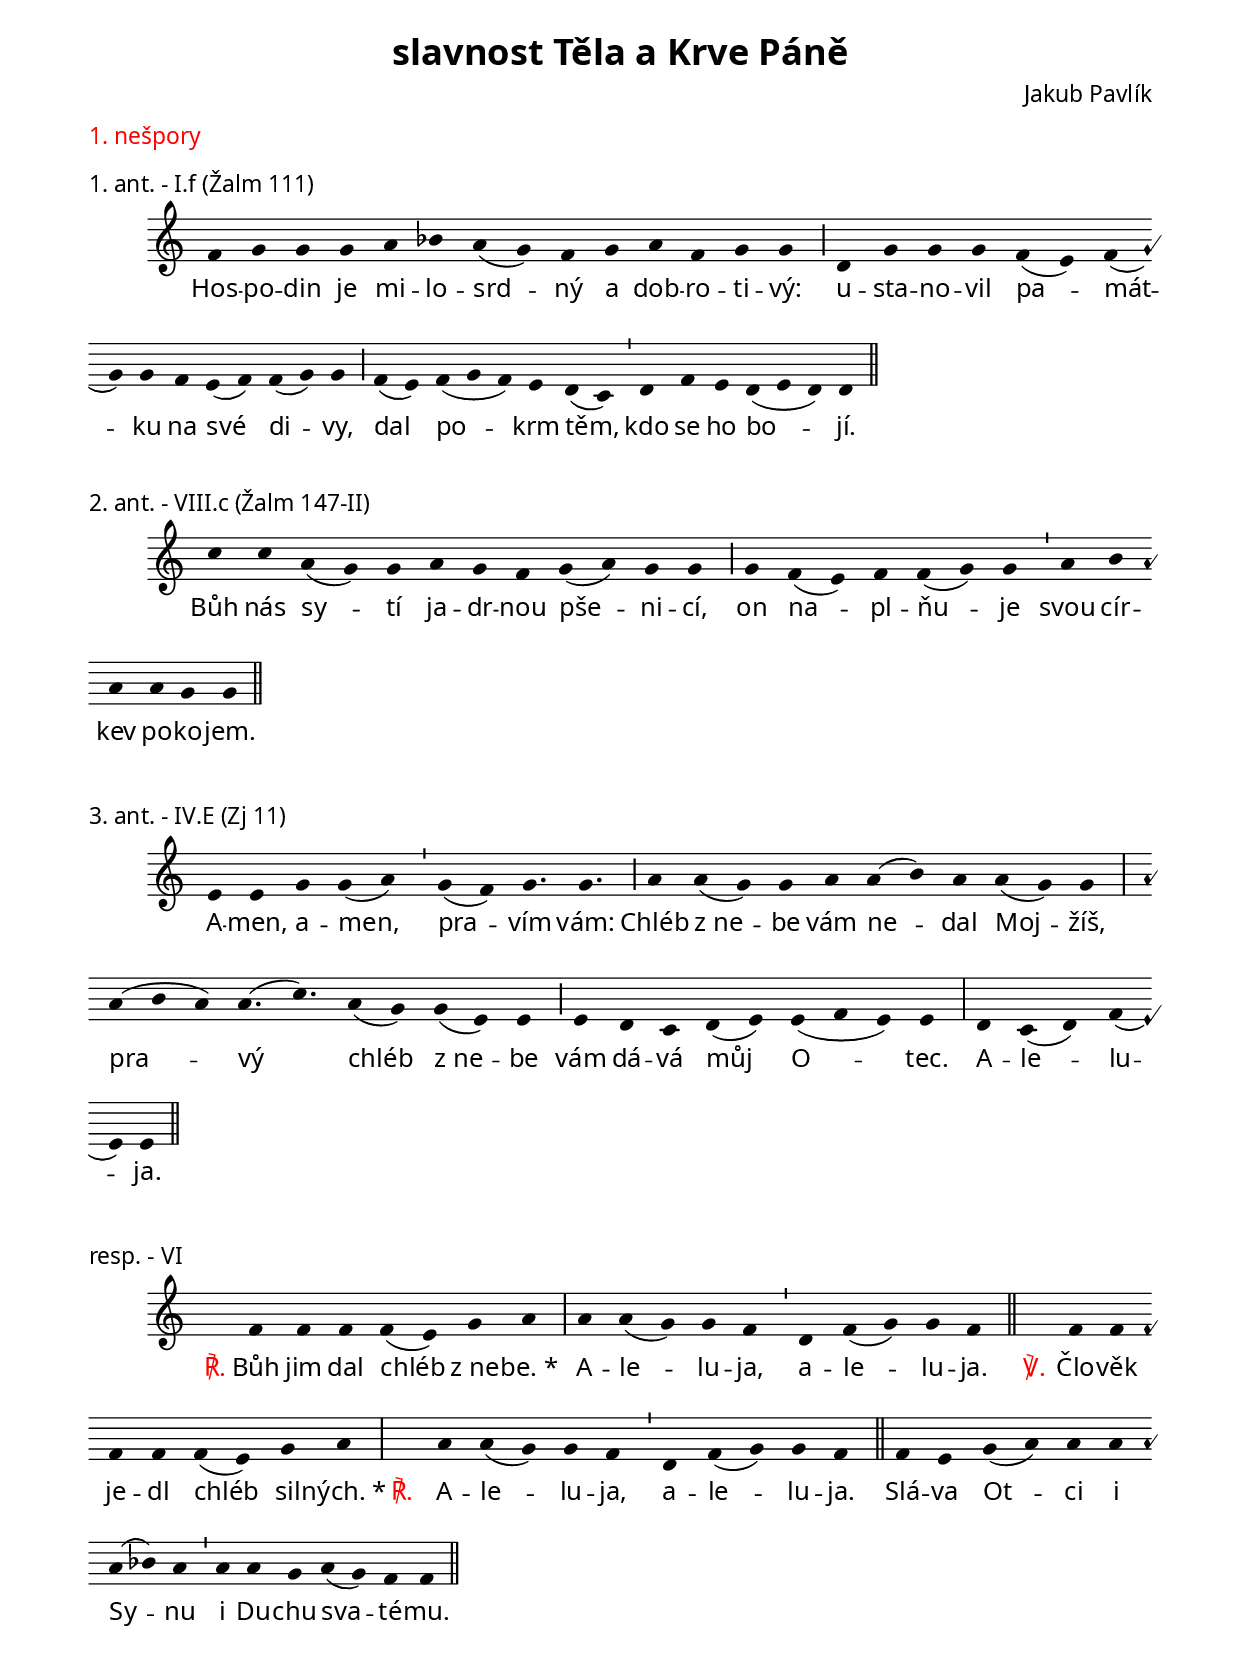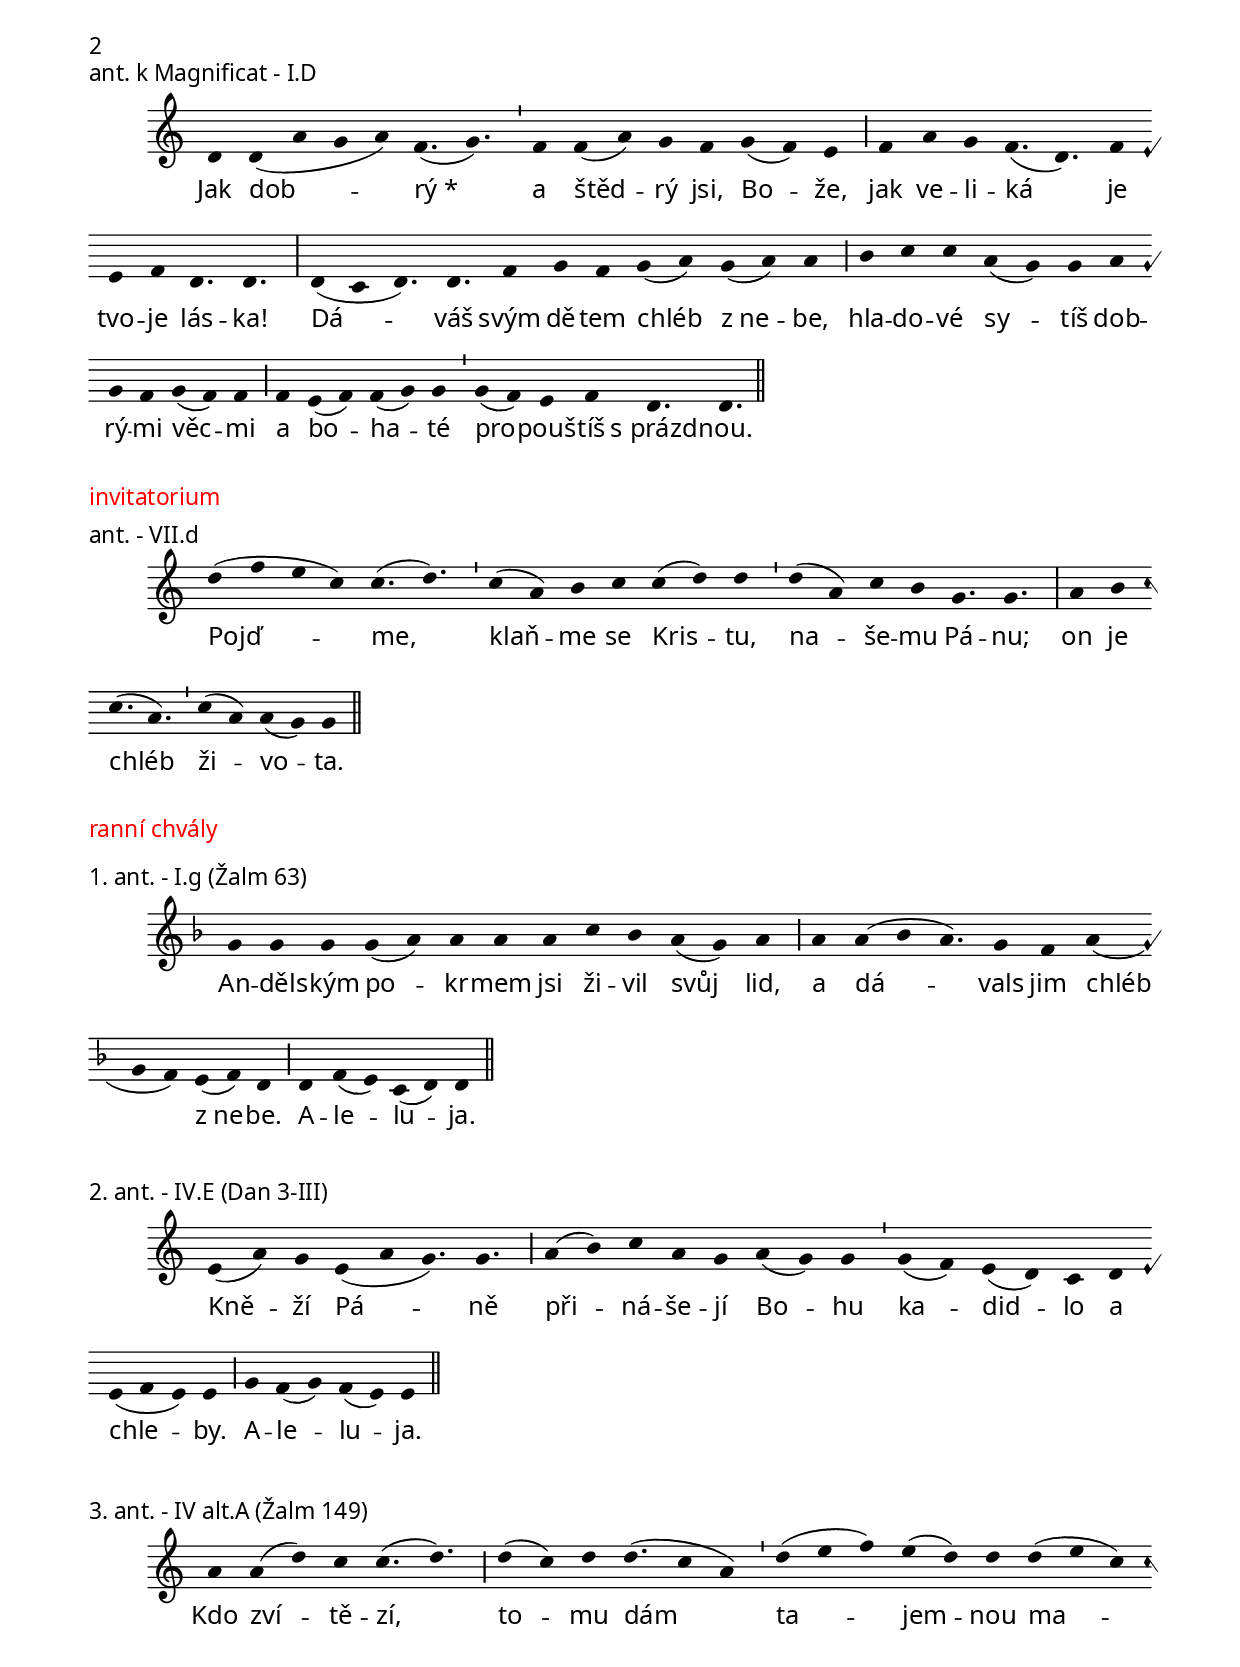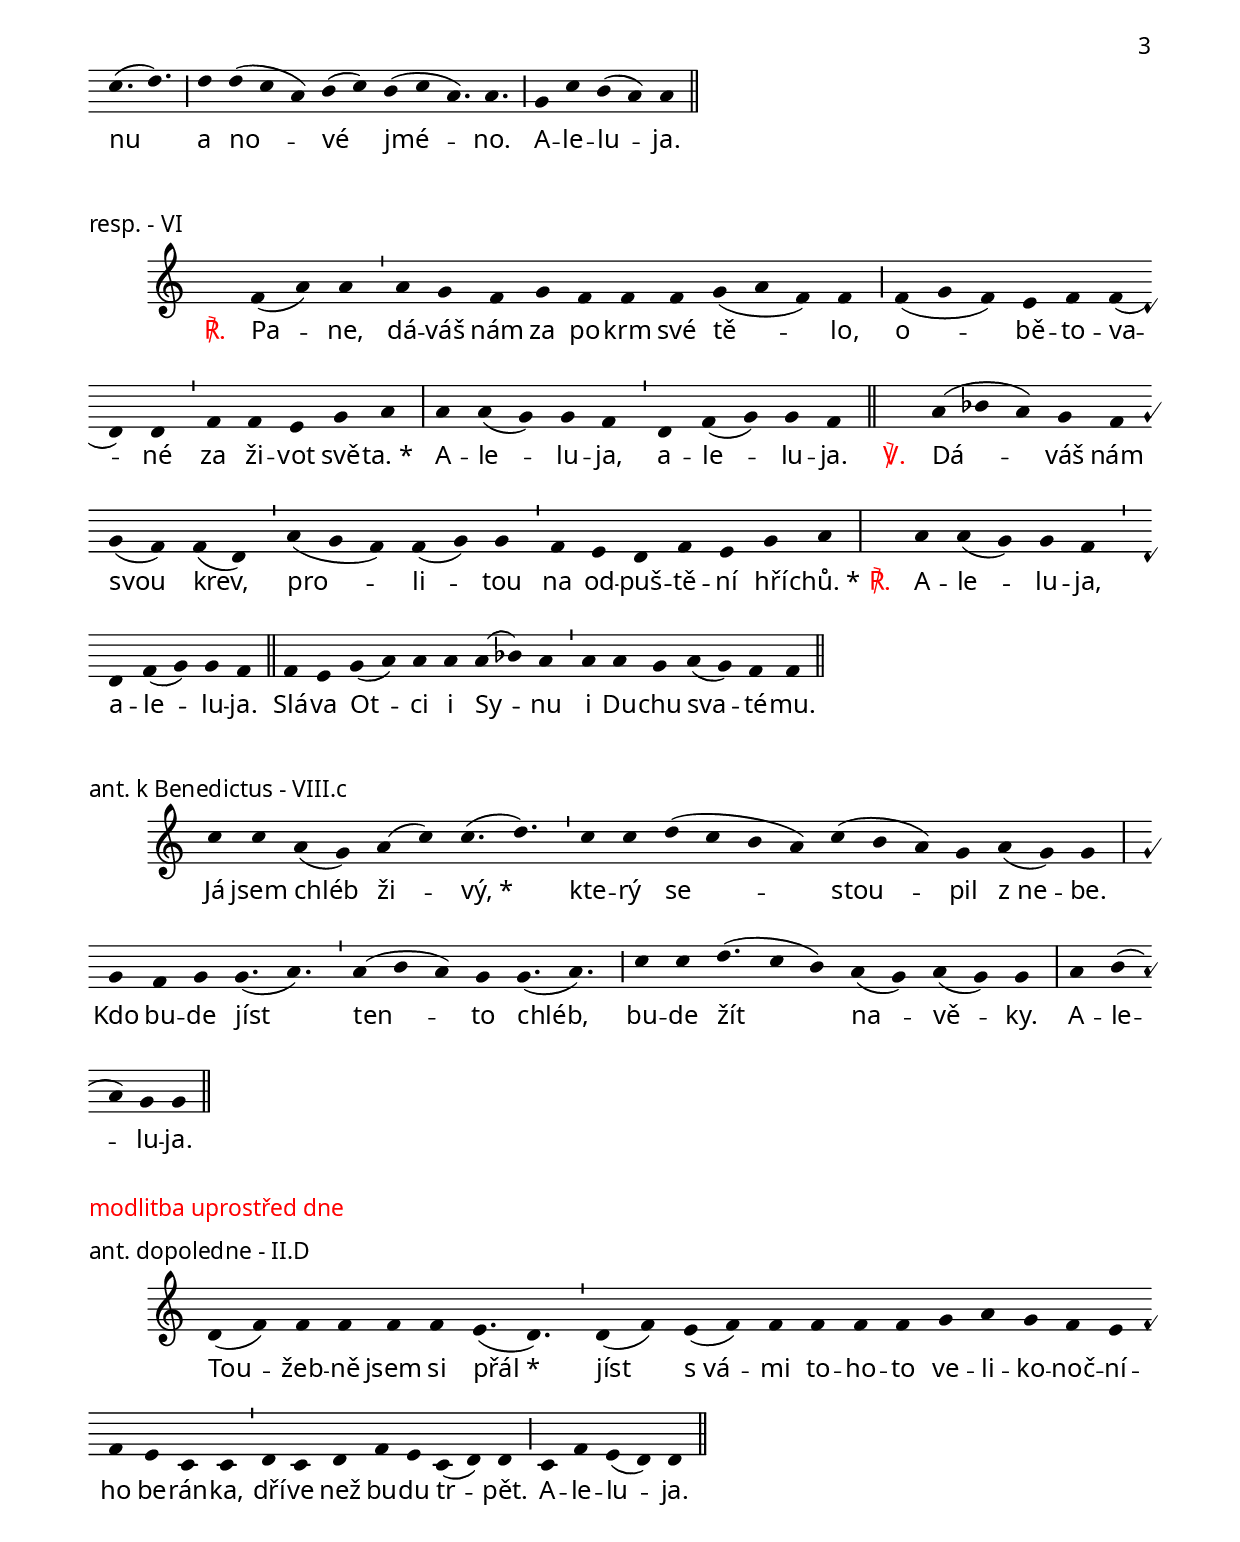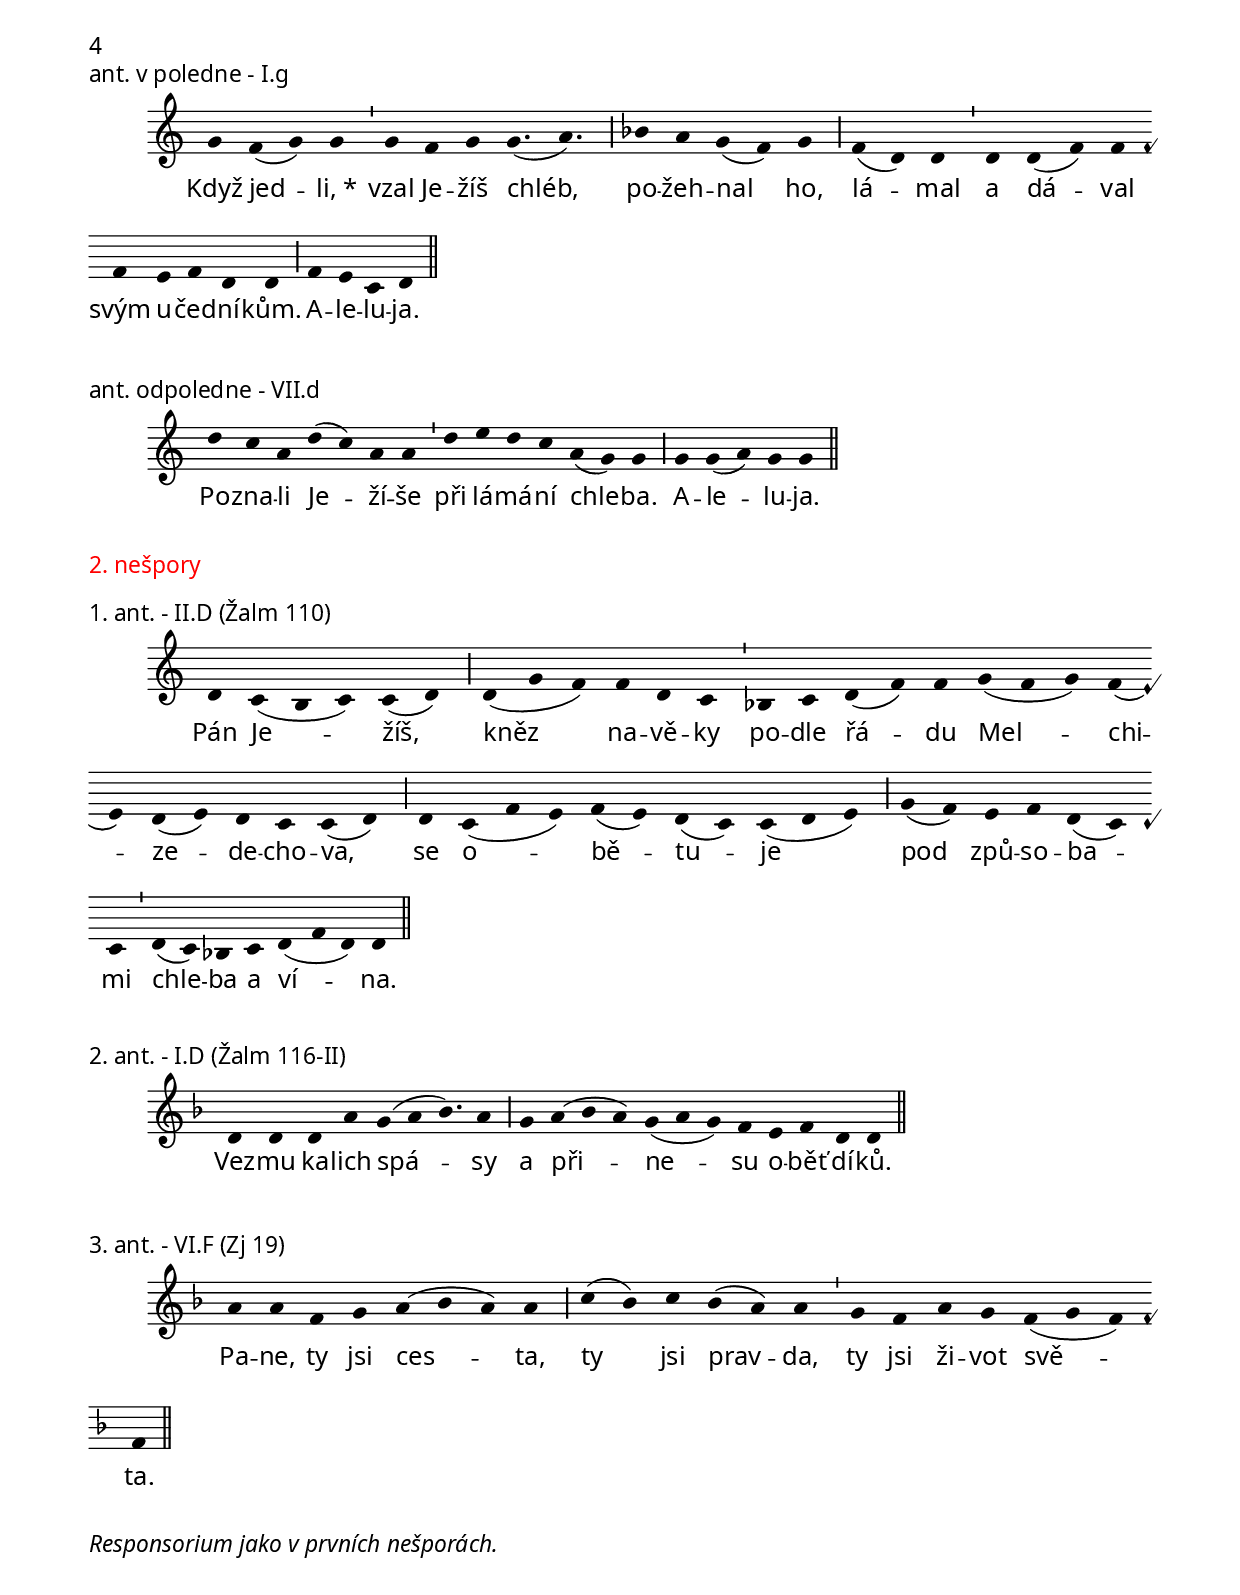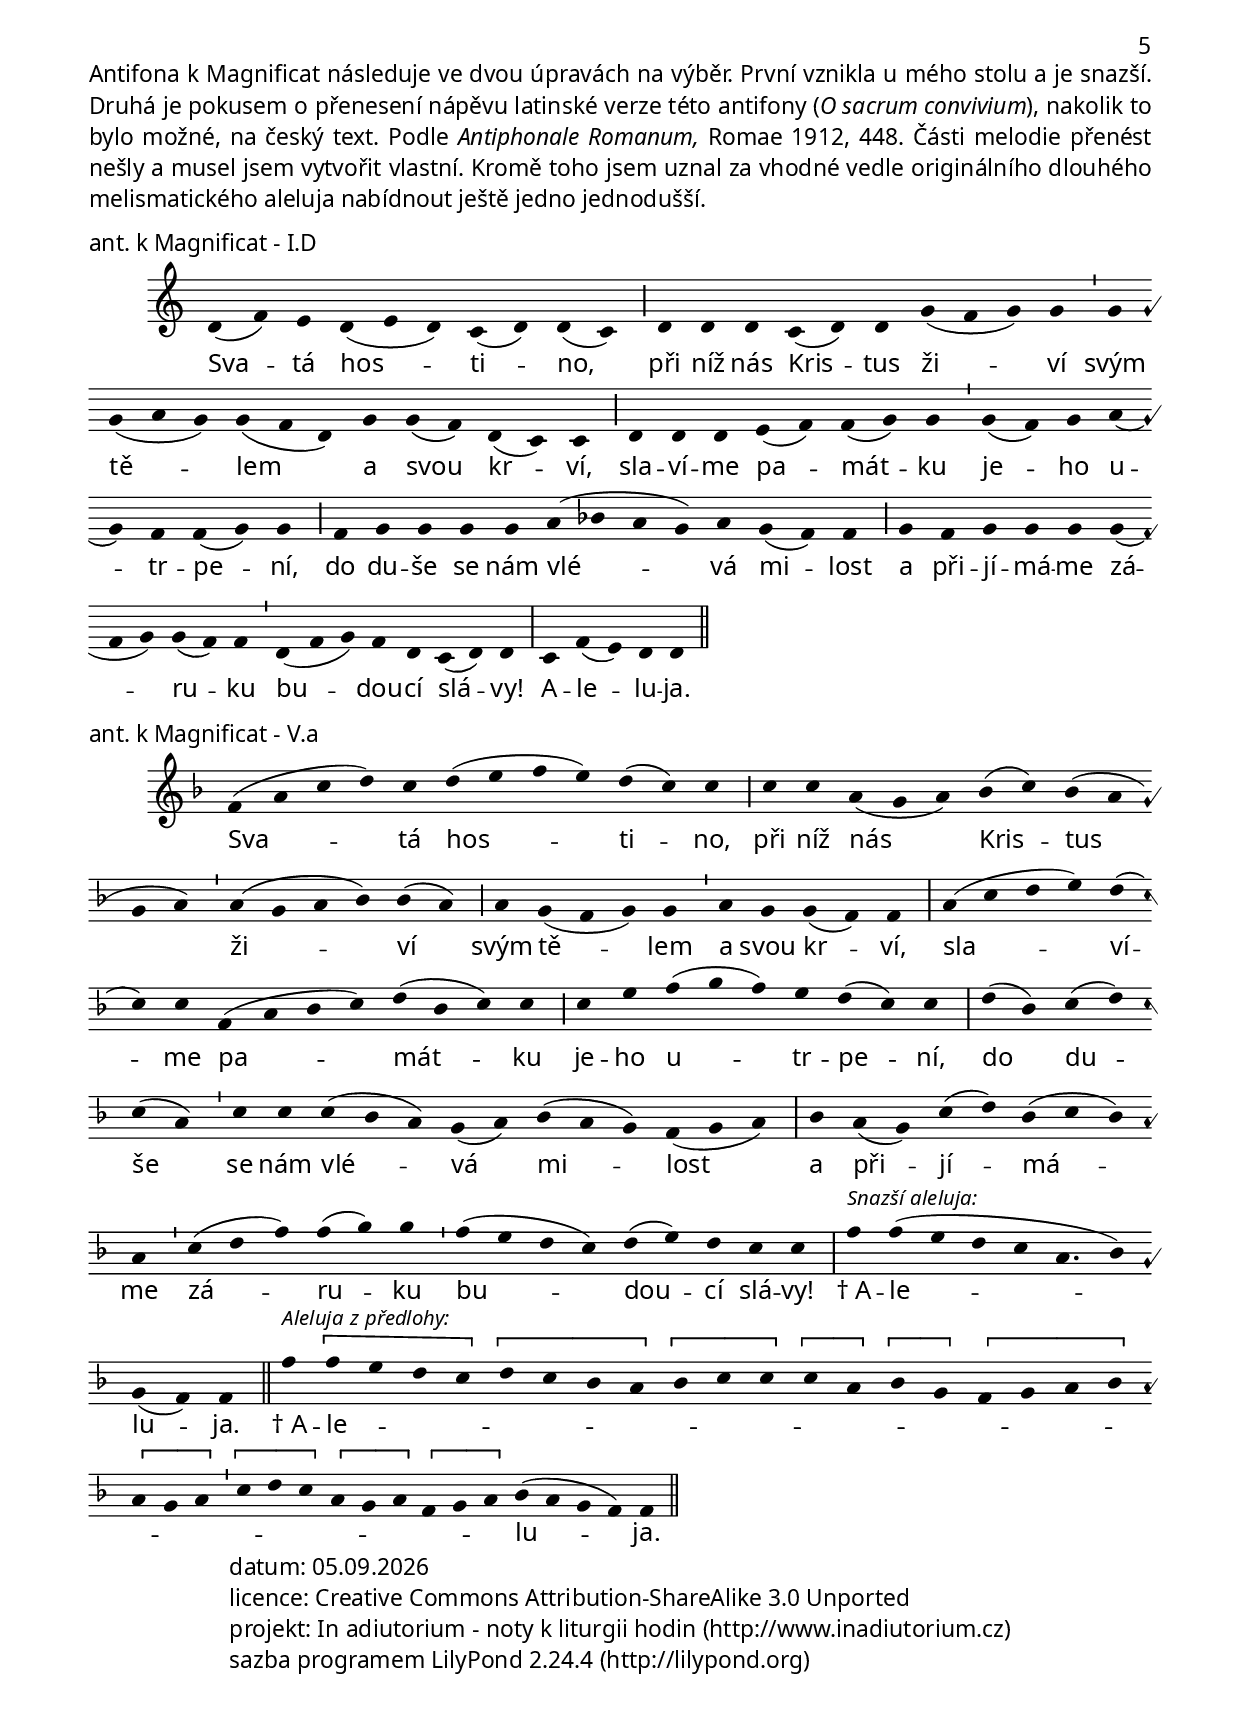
\version "2.14.2"

\header {
  title = "slavnost Těla a Krve Páně"
  composer = "Jakub Pavlík"
}

\include "spolecne.ly"
\include "dilyresponsorii.ly"

\markup {\nadpisHodinka {"1. nešpory"}}

\score {
  \relative c' {
    \choralniRezim
    f g g g a4 bes a( g) f g a f g g \barMaior
    d g g g f( e) f( g) g f e( f) f( g) g \barMaior
    f( e) f( g f) e d( c) \barMin d f e d( e d) d \barFinalis
  }
  \addlyrics {
    Hos -- po -- din je mi -- lo -- srd -- ný a dob -- ro -- ti -- vý:
    u -- sta -- no -- vil pa -- mát -- ku na své di -- vy,
    dal po -- krm těm, kdo se ho bo -- jí.
  }
  \header {
    quid = "1. ant."
    modus = "I"
    differentia = "f" 
    psalmus = "Žalm 111"
    id = ""
    piece = \markup {\sestavTitulek}
  }
}

\score {
  \relative c'' {
    \choralniRezim
    c4 c a( g) g a g f g( a) g g \barMaior
    g f( e) f f( g) g \barMin a b a a g g \barFinalis
  }
  \addlyrics {
    Bůh nás sy -- tí ja -- dr -- nou pše -- ni -- cí,
    on na -- pl -- ňu -- je svou cír -- kev po -- ko -- jem.
  }
  \header {
    quid = "2. ant."
    modus = "VIII"
    differentia = "c" 
    psalmus = "Žalm 147-II"
    id = ""
    piece = \markup {\sestavTitulek}
  }
}

\score {
  \relative c' {
    \choralniRezim
    e4 e g g( a) \barMin g( f) g4. g \barMaior
    a4 a( g) g a a( b) a a( g) g \barMax
    a( b a) a4.( c) a4( g) g( e) e \barMaior
    e d c d( e) e( f e) e \barMax
    d c( d) f( e) e \barFinalis
  }
  \addlyrics {
    A -- men, a -- men, pra -- vím vám:
    Chléb z_ne -- be vám ne -- dal Moj -- žíš,
    pra -- vý chléb z_ne -- be vám dá -- vá můj O -- tec.
    A -- le -- lu -- ja.
  }
  \header {
    quid = "3. ant."
    modus = "IV"
    differentia = "E" 
    psalmus = "Zj 11"
    id = ""
    piece = \markup {\sestavTitulek}
  }
}

\score {
  \relative c' {
    \choralniRezim
    
    % R
    \neviditelna f
    f4 f f f( e) g a \barMax
    \respVIalelujaResponsum \barFinalis
    % V
    \neviditelna f
    f4 f f f f( e) g a \barMax
    % R
    \neviditelna a
    \respVIalelujaResponsum \barFinalis
    % Slava
    \respVIalelujaDoxologie \barFinalis
  }
  \addlyrics {
    \Response Bůh jim dal chléb z_ne -- be._* 
    A -- le -- lu -- ja, a -- le -- lu -- ja.
    \Verse Člo -- věk je -- dl chléb sil -- ných._*
    \Response A -- le -- lu -- ja, a -- le -- lu -- ja.
    \textRespDoxologie
  }
  \header {
    quid = "resp."
    modus = "VI"
    id = ""
    piece = \markup {\sestavTitulekResp}
  }
}

\score {
  \relative c' {
    \choralniRezim
    d4 d( a' g a) f4.( g) \barMin f4 f( a) g f g( f) e \barMaior
    f a g f4.( d) f4 e f d4. d \barMax
    
    d4( c d4.) d f4 g f g( a) g( a) a \barMaior
    b c c a( g) g a g f g( f) f \barMaior
    f e( f) f( g) g \barMin g( f) e f d4. d \barFinalis
  }
  \addlyrics {
    Jak dob -- rý_* a štěd -- rý jsi, Bo -- že,
    jak ve -- li -- ká je tvo -- je lás -- ka!
    
    Dá -- váš svým dě -- tem chléb z_ne -- be,
    hla -- do -- vé sy -- tíš dob -- rý -- mi věc -- mi
    a bo -- ha -- té pro -- pouš -- tíš s_prázd -- nou.
  }
  \header {
    quid = "ant. k Magnificat"
    modus = "I"
    differentia = "D" 
    psalmus = ""
    id = ""
    piece = \markup {\sestavTitulekBezZalmu}
  }
}

\markup {\nadpisHodinka {"invitatorium"}}

\score {
  \relative c'' {
    \choralniRezim
    d4( f e c) c4.( d) \barMin
    c4( a) b c c( d) d \barMin
    d4( a) c b g4. g \barMax
    a4 b c4.( a) \barMin c4( a) a( g) g \barFinalis
  }
  \addlyrics {
    Pojď -- me, klaň -- me se Kris -- tu, na -- še -- mu Pá -- nu;
    on je chléb ži -- vo -- ta.
  }
  \header {
    quid = "ant."
    modus = "VII"
    differentia = "d" 
    psalmus = ""
    piece = \markup {\sestavTitulekBezZalmu}
  }
}

\markup {\nadpisHodinka {"ranní chvály"}}

\score {
  \relative c'' {
    \choralniRezim
    \key f \major
    g4 g g g( a) a a a c bes a( g) a \barMaior
    a a( bes a4.) g4 f a( g f) e( f) d \barMaior
    d f( e) c( d) d \barFinalis
  }
  \addlyrics {
    An -- děl -- ským po -- kr -- mem jsi ži -- vil svůj lid,
    a dá -- vals jim chléb z_ne -- be.
    A -- le -- lu -- ja.
  }
  \header {
    quid = "1. ant."
    modus = "I"
    differentia = "g" 
    psalmus = "Žalm 63"
    id = ""
    piece = \markup {\sestavTitulek}
  }
}

\score {
  \relative c' {
    \choralniRezim
    e4( a) g e( a g4.) g \barMaior
    a4( b) c a g a( g) g \barMin 
    g( f) e( d) c d e( f e) e \barMaior
    g f( g) f( e) e \barFinalis
  }
  \addlyrics {
    Kně -- ží Pá -- ně
    při -- ná -- še -- jí Bo -- hu ka -- did -- lo a chle -- by.
    A -- le -- lu -- ja.
  }
  \header {
    quid = "2. ant."
    modus = "IV"
    differentia = "E" 
    psalmus = "Dan 3-III"
    id = ""
    piece = \markup {\sestavTitulek}
  }
}

\score {
  \relative c'' {
    \choralniRezim
    a4 a( d) c c4.( d) \barMaior
    d4( c) d d4.( c4 a) \barMin d( e f) e( d) d d( e c) c4.( d) \barMaior
    d4 d( c a) b( c) b( c a4.) a \barMaior
    g4 c b( a) a \barFinalis 
  }
  \addlyrics {
    Kdo zví -- tě -- zí, 
    to -- mu dám ta -- jem -- nou ma -- nu
    a no -- vé jmé -- no.
    A -- le -- lu -- ja.
  }
  \header {
    quid = "3. ant."
    modus = "IV alt"
    differentia = "A" 
    psalmus = "Žalm 149"
    id = ""
    piece = \markup {\sestavTitulek}
  }
}

\score {
  \relative c' {
    \choralniRezim
    
    % R
    \neviditelna f
    f4( a) a \barMin a g f g f f f g( a f) f \barMaior f( g f) e f f( d) d \barMin f f e g a \barMax
    \respVIalelujaResponsum \barFinalis
    % V
    \neviditelna f
    a( bes a) g f g( f) f( d) \barMin a'( g f) f( g) g \barMin f e d f e g a \barMax
    % R
    \neviditelna a
    \respVIalelujaResponsum \barFinalis
    % Slava
    \respVIalelujaDoxologie \barFinalis
  }
  \addlyrics {
    \Response Pa -- ne, dá -- váš nám za po -- krm své tě -- lo, o -- bě -- to -- va -- né za ži -- vot svě -- ta._*
    A -- le -- lu -- ja, a -- le -- lu -- ja.
    \Verse Dá -- váš nám svou krev, pro -- li -- tou na od -- puš -- tě -- ní hří -- chů._*
    \Response A -- le -- lu -- ja, a -- le -- lu -- ja.
    \textRespDoxologie
  }
  \header {
    quid = "resp."
    modus = "VI"
    id = ""
    piece = \markup {\sestavTitulekResp}
  }
}

\score {
  \relative c'' {
    \choralniRezim
    c4 c a( g) a( c) c4.( d) \barMin c4 c d( c b a) c( b a) g a( g) g \barMax 
    g f g g4.( a) \barMin a4( b a) g g4.( a) \barMaior c4 c d4.( c4 b) a( g) a( g) g \barMax
    a b( a) g g \barFinalis
  }
  \addlyrics {
    Já jsem chléb ži -- vý,_* kte -- rý se -- stou -- pil z_ne -- be.
    Kdo bu -- de jíst ten -- to chléb, bu -- de žít na -- vě -- ky.
    A -- le -- lu -- ja.
  }
  \header {
    quid = "ant. k Benedictus"
    modus = "VIII"
    differentia = "c" 
    psalmus = ""
    id = ""
    piece = \markup {\sestavTitulekBezZalmu}
  }
}

\markup {\nadpisHodinka {"modlitba uprostřed dne"}}

\score {
  \relative c' {
    \choralniRezim
    d4( f) f f f f e4.( d) \barMin
    d4( f) e( f) f f f f g a g f e f e c c \barMin
    d c d f e c( d) d \barMaior
    c f e( d) d \barFinalis
  }
  \addlyrics {
    Tou -- žeb -- ně jsem si přál_*
    jíst s_vá -- mi to -- ho -- to ve -- li -- ko -- noč -- ní -- ho be -- rán -- ka,
    dří -- ve než bu -- du tr -- pět.
    A -- le -- lu -- ja.
  }
  \header {
    quid = "ant. dopoledne"
    modus = "II"
    differentia = "D" 
    psalmus = ""
    id = ""
    fons = "Svatý týden, čtvrtek, ad Benedictus; přidáno aleluja"
    piece = \markup {\sestavTitulekBezZalmu}
  }
}

\score {
  \relative c'' {
    \choralniRezim
    g4 f( g) g \barMin g f g g4.( a) \barMaior
    bes4 a g( f) g \barMaior
    f( d) d \barMin d d( f) f f e f d d \barMaior
    f e c d \barFinalis
  }
  \addlyrics {
    Když jed -- li,_* vzal Je -- žíš chléb,
    po -- žeh -- nal ho,
    lá -- mal a dá -- val svým u -- čed -- ní -- kům.
    A -- le -- lu -- ja.
  }
  \header {
    quid = "ant. v poledne"
    modus = "I"
    differentia = "g" 
    psalmus = ""
    id = ""
    fons = "Velikonoční triduum, Zelený čtvrtek, ad Magnificat; přidáno aleluja"
    piece = \markup {\sestavTitulekBezZalmu}
  }
}

\score {
  \relative c'' {
    \choralniRezim
    d4 c a d( c) a a \barMin d e d c a( g) g \barMaior
    g g( a) g g \barFinalis
  }
  \addlyrics {
    Po -- zna -- li Je -- ží -- še při lá -- má -- ní chle -- ba.
    A -- le -- lu -- ja.
  }
  \header {
    quid = "ant. odpoledne"
    modus = "VII"
    differentia = "d" 
    psalmus = ""
    id = ""
    piece = \markup {\sestavTitulekBezZalmu}
  }
}

\markup {\nadpisHodinka {"2. nešpory"}}

\score {
  \relative c' {
    \choralniRezim
    d c( b c) c( d) \barMaior
    d( g f) f d c \barMin bes! c d( f) f g( f g) f( e) d( e) d c c( d) \barMaior
    d c( f e) f( e) d( c) c( d e) \barMaior 
    g( f) e f d( c) c \barMin d( c) bes! c d( f d) d \barFinalis
  }
  \addlyrics {
    Pán Je -- žíš,
    kněz na -- vě -- ky po -- dle řá -- du Mel -- chi -- ze -- de -- cho -- va,
    se o -- bě -- tu -- je 
    pod způ -- so -- ba -- mi chle -- ba a ví -- na.
  }
  \header {
    quid = "1. ant."
    modus = "II"
    differentia = "D" 
    psalmus = "Žalm 110"
    id = ""
    piece = \markup {\sestavTitulek}
  }
}

\score {
  \relative c' {
    \key f \major
    \choralniRezim
    d4 d d a' g( a bes4.) a4 \barMaior
    g a( bes a) g( a g) f e f d d \barFinalis
  }
  \addlyrics {
    Vez -- mu ka -- lich spá -- sy
    a při -- ne -- su o -- běť dí -- ků.
  }
  \header {
    quid = "2. ant."
    modus = "I"
    differentia = "D" 
    psalmus = "Žalm 116-II"
    id = ""
    piece = \markup {\sestavTitulek}
  }
}

\score {
  \relative c'' {
    \key f \major
    \choralniRezim
    a4 a f g a( bes a) a \barMaior
    c( bes) c bes( a) a \barMin g f a g f( g f) f \barFinalis
  }
  \addlyrics {
    Pa -- ne, ty jsi ces -- ta, 
    ty jsi prav -- da,
    ty jsi ži -- vot svě -- ta.
  }
  \header {
    quid = "3. ant."
    modus = "VI"
    differentia = "F" 
    psalmus = "Zj 19"
    id = ""
    piece = \markup {\sestavTitulek}
  }
}

\markup\italic{Responsorium jako v prvních nešporách.}

\pageBreak

\markup\justify{Antifona k Magnificat následuje ve dvou úpravách
na výběr. První vznikla u mého stolu a je snazší.
Druhá je pokusem o přenesení nápěvu latinské verze této antifony
\concat{( \italic{"O sacrum convivium"} ),} nakolik to bylo možné,
na český text. Podle \italic{Antiphonale Romanum,} Romae 1912, 448.

Části melodie přenést nešly a musel jsem vytvořit
vlastní. Kromě toho jsem uznal za vhodné vedle originálního
dlouhého melismatického aleluja nabídnout ještě jedno jednodušší.}

\score {
  \relative c' {
    \choralniRezim
    d( f) e d( e d) c( d) d( c) \barMaior
    d d d c( d) d g( f g) g \barMin g g( a g) g( f d) g g( f) d( c) c \barMaior
    d d d e( f) f( g) g \barMin g( f) g a( g) f f( g) g \barMaior
    f g g g g a( bes a g) a g( f) f \barMaior
    g f g g g g( f g) g( f) f \barMin d( f g) f d c( d) d \barMax
    c f( e) d d \barFinalis
  }
  \addlyrics {
    % Jedno dlouhe rozvite osloveni - bez jakehokoli nasledneho
    % sdeleni.
    Sva -- tá hos -- ti -- no,
    při níž nás Kris -- tus ži -- ví svým tě -- lem a svou kr -- ví,
    sla -- ví -- me pa -- mát -- ku je -- ho u -- tr -- pe -- ní,
    do du -- še se nám vlé -- vá mi -- lost
    a při -- jí -- má -- me zá -- ru -- ku bu -- dou -- cí slá -- vy!
    A -- le -- lu -- ja.
  }
  \header {
    quid = "ant. k Magnificat"
    modus = "I"
    differentia = "D" 
    psalmus = ""
    id = ""
    piece = \markup {\sestavTitulekBezZalmu}
  }
}

\score {
  \relative c' {
    \choralniRezim
    \key f \major
    f4( a c d) c d( e f e) d( c) c \barMaior
    c c a( g a) bes( c) bes( a g a) \barMin a( g a bes) bes( a) \barMaior a g( f g) g \barMin a g g( f) f \barMax
    
    a( c d e) d( c) c f,( a bes c) d( bes c) c \barMaior
    c e f( g f) e d( c) c \barMax
    
    d( bes) c( d) c( a) \barMin c c c( bes a) g( a) 
    bes( a g) f( g a) \barMax
    
    bes a( g) c( d) bes( c bes) a \barMin
    c( d f) f( g) g \barMin f( e d c) d( e) d c c \barMax
    
    f^\markup\small\italic{Snazší aleluja:} f( e d c a4. bes4) g( f) f \barFinalis
    
    f'^\markup\small\italic{Aleluja z předlohy:}
    \once \override Slur #'stencil = ##f
    \[ f( e d c \] \[ d c bes a \] \[ bes c c \] \[ c a \] \[ bes g \]  \[ f g a bes \] \[ a g a \] \barMin
    \[ c d c \] \[ a g a \] \[ f g a) \]
    bes( a g f) f \barFinalis
  }
  \addlyrics {
    % Jedno dlouhe rozvite osloveni - bez jakehokoli nasledneho
    % sdeleni.
    Sva -- tá hos -- ti -- no,
    při níž nás Kris -- tus ži -- ví svým tě -- lem a svou kr -- ví,
    
    sla -- ví -- me pa -- mát -- ku je -- ho u -- tr -- pe -- ní,
    
    do du -- še se nám vlé -- vá mi -- lost
    
    a při -- jí -- má -- me zá -- ru -- ku bu -- dou -- cí slá -- vy!
    \markup{\Dagger A} -- le -- lu -- ja.
    
    \markup{\Dagger A} -- le -- lu -- ja.
  }
  \header {
    quid = "ant. k Magnificat"
    modus = "V"
    differentia = "a" 
    psalmus = ""
    id = ""
    piece = \markup {\sestavTitulekBezZalmu}
  }
}